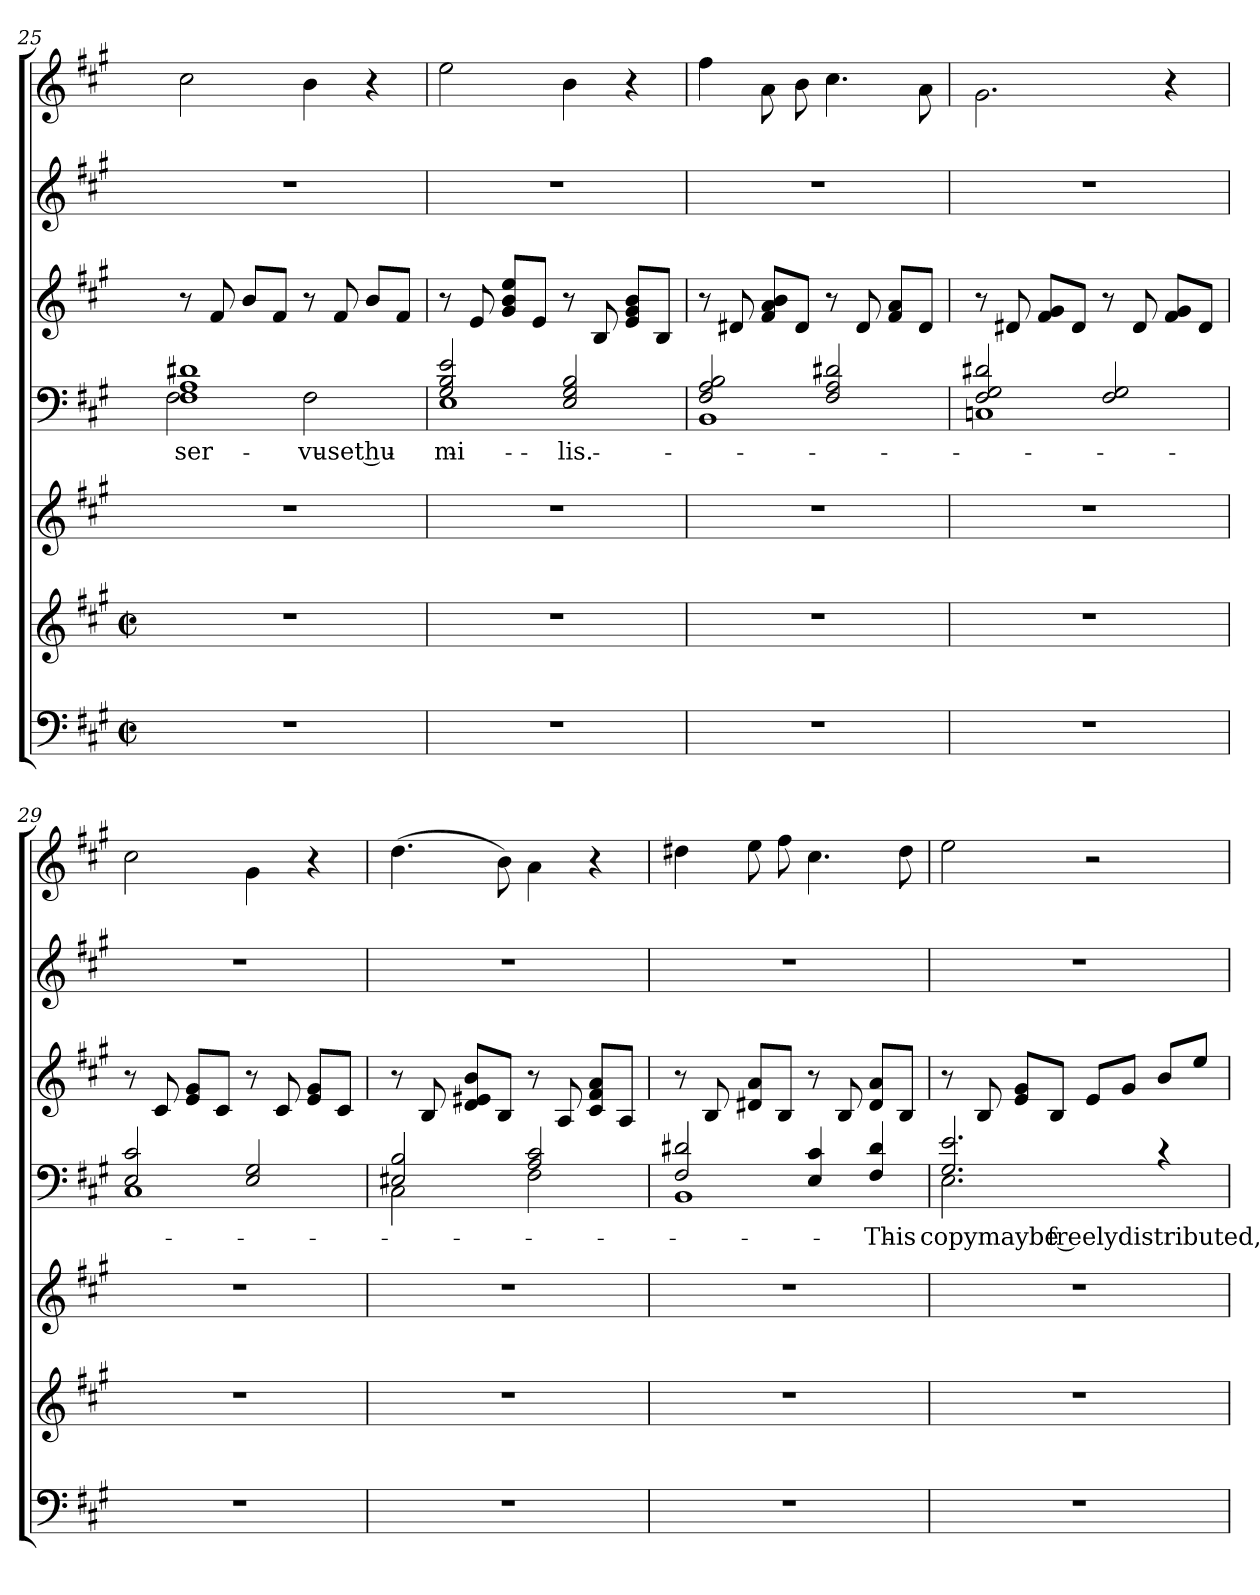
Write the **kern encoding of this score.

**kern	**kern	**kern	**kern	**text	**kern	**kern	**kern
*part7	*part6	*part5	*part4	*part4	*part3	*part2	*part1
*staff7	*staff6	*staff5	*staff4	*staff4	*staff3	*staff2	*staff1
!!LO:LB:g=z
*clefF4	*clefG2	*clefG2	*clefF4	*	*clefG2	*clefG2	*clefG2
*k[f#c#g#]	*k[f#c#g#]	*k[f#c#g#]	*k[f#c#g#]	*	*k[f#c#g#]	*k[f#c#g#]	*k[f#c#g#]
*A:	*A:	*A:	*A:	*	*A:	*A:	*A:
*M2/2	*M2/2	*	*	*	*	*	*
*met(c|)	*met(c|)	*	*	*	*	*	*
=25	=25	=25	=25	=25	=25	=25	=25
!	!	!	!	!LO:LY:b	!	!	!
*	*	*	*^	*	*	*	*
1r	1r	1r	1F# 1A 1d#X	2F#\	ser-	8r	1r	2cc#\
.	.	.	.	.	.	8f#/	.	.
.	.	.	.	.	.	8b/L	.	.
.	.	.	.	.	.	8f#/J	.	.
!	!	!	!	!	!LO:LY:b	!	!	!
.	.	.	.	2F#\	-vuset hu-	8r	.	4b\
.	.	.	.	.	.	8f#/	.	.
.	.	.	.	.	.	8b/L	.	4r
.	.	.	.	.	.	8f#/J	.	.
=26	=26	=26	=26	=26	=26	=26	=26	=26
!	!	!	!	!	!LO:LY:b	!	!	!
1r	1r	1r	2G#/ 2B/ 2e/	1E	-mi-	8r	1r	2ee\
.	.	.	.	.	.	8e/	.	.
.	.	.	.	.	.	8g#/ 8b/ 8ee/L	.	.
.	.	.	.	.	.	8e/J	.	.
!	!	!	!	!	!LO:LY:b	!	!	!
.	.	.	2E/ 2G#/ 2B/	.	-lis.	8r	.	4b\
.	.	.	.	.	.	8B/	.	.
.	.	.	.	.	.	8e/ 8g#/ 8b/L	.	4r
.	.	.	.	.	.	8B/J	.	.
=27	=27	=27	=27	=27	=27	=27	=27	=27
1r	1r	1r	2F#/ 2A/ 2B/	1BB	.	8r	1r	4ff#\
.	.	.	.	.	.	8d#X/	.	.
.	.	.	.	.	.	8f#/ 8a/ 8b/L	.	8a\
.	.	.	.	.	.	8d#/J	.	8b\
.	.	.	2F#/ 2A/ 2d#X/	.	.	8r	.	4.cc#\
.	.	.	.	.	.	8d#/	.	.
.	.	.	.	.	.	8f#/ 8a/L	.	.
.	.	.	.	.	.	8d#/J	.	8a\
=28	=28	=28	=28	=28	=28	=28	=28	=28
1r	1r	1r	2F#/ 2G#/ 2d#X/	1Cn	.	8r	1r	2.g#\
.	.	.	.	.	.	8d#X/	.	.
.	.	.	.	.	.	8f#/ 8g#/L	.	.
.	.	.	.	.	.	8d#/J	.	.
.	.	.	2F#/ 2G#/	.	.	8r	.	.
.	.	.	.	.	.	8d#/	.	.
.	.	.	.	.	.	8f#/ 8g#/L	.	4r
.	.	.	.	.	.	8d#/J	.	.
=29	=29	=29	=29	=29	=29	=29	=29	=29
1r	1r	1r	2E/ 2c#/	1C#	.	8r	1r	2cc#\
.	.	.	.	.	.	8c#/	.	.
.	.	.	.	.	.	8e/ 8g#/L	.	.
.	.	.	.	.	.	8c#/J	.	.
.	.	.	2E/ 2G#/	.	.	8r	.	4g#\
.	.	.	.	.	.	8c#/	.	.
.	.	.	.	.	.	8e/ 8g#/L	.	4r
.	.	.	.	.	.	8c#/J	.	.
=30	=30	=30	=30	=30	=30	=30	=30	=30
1r	1r	1r	2E#X/ 2B/	2C#\	.	8r	1r	(>4.dd\
.	.	.	.	.	.	8B/	.	.
.	.	.	.	.	.	8d/ 8e#X/ 8b/L	.	.
.	.	.	.	.	.	8B/J	.	8b\)
.	.	.	2A/ 2c#/	2F#\	.	8r	.	4a\
.	.	.	.	.	.	8A/	.	.
.	.	.	.	.	.	8c#/ 8f#/ 8a/L	.	4r
.	.	.	.	.	.	8A/J	.	.
!!LO:PB:g=z
=31	=31	=31	=31	=31	=31	=31	=31	=31
1r	1r	1r	2F#/ 2d#X/	1BB	.	8r	1r	4dd#X\
.	.	.	.	.	.	8B/	.	.
.	.	.	.	.	.	8d#X/ 8a/L	.	8ee\
.	.	.	.	.	.	8B/J	.	8ff#\
.	.	.	4E/ 4c#/	.	.	8r	.	4.cc#\
.	.	.	.	.	.	8B/	.	.
!	!	!	!	!	!LO:LY:b	!	!	!
.	.	.	4F#/ 4d#/	.	This	8d#/ 8a/L	.	.
.	.	.	.	.	.	8B/J	.	8dd#\
=32	=32	=32	=32	=32	=32	=32	=32	=32
!	!	!	!	!	!LO:LY:b	!	!	!
1r	1r	1r	2.G#/ 2.e/	2.E\	copymaybe freelydistributed,	8r	1r	2ee\
.	.	.	.	.	.	8B/	.	.
.	.	.	.	.	.	8e/ 8g#/L	.	.
.	.	.	.	.	.	8B/J	.	.
.	.	.	.	.	.	8e/L	.	2r
.	.	.	.	.	.	8g#/J	.	.
.	.	.	4rc	4ryy	.	8b/L	.	.
.	.	.	.	.	.	8ee/J	.	.
*	*	*	*v	*v	*	*	*	*
=	=	=	=	=	=	=	=
*-	*-	*-	*-	*-	*-	*-	*-
